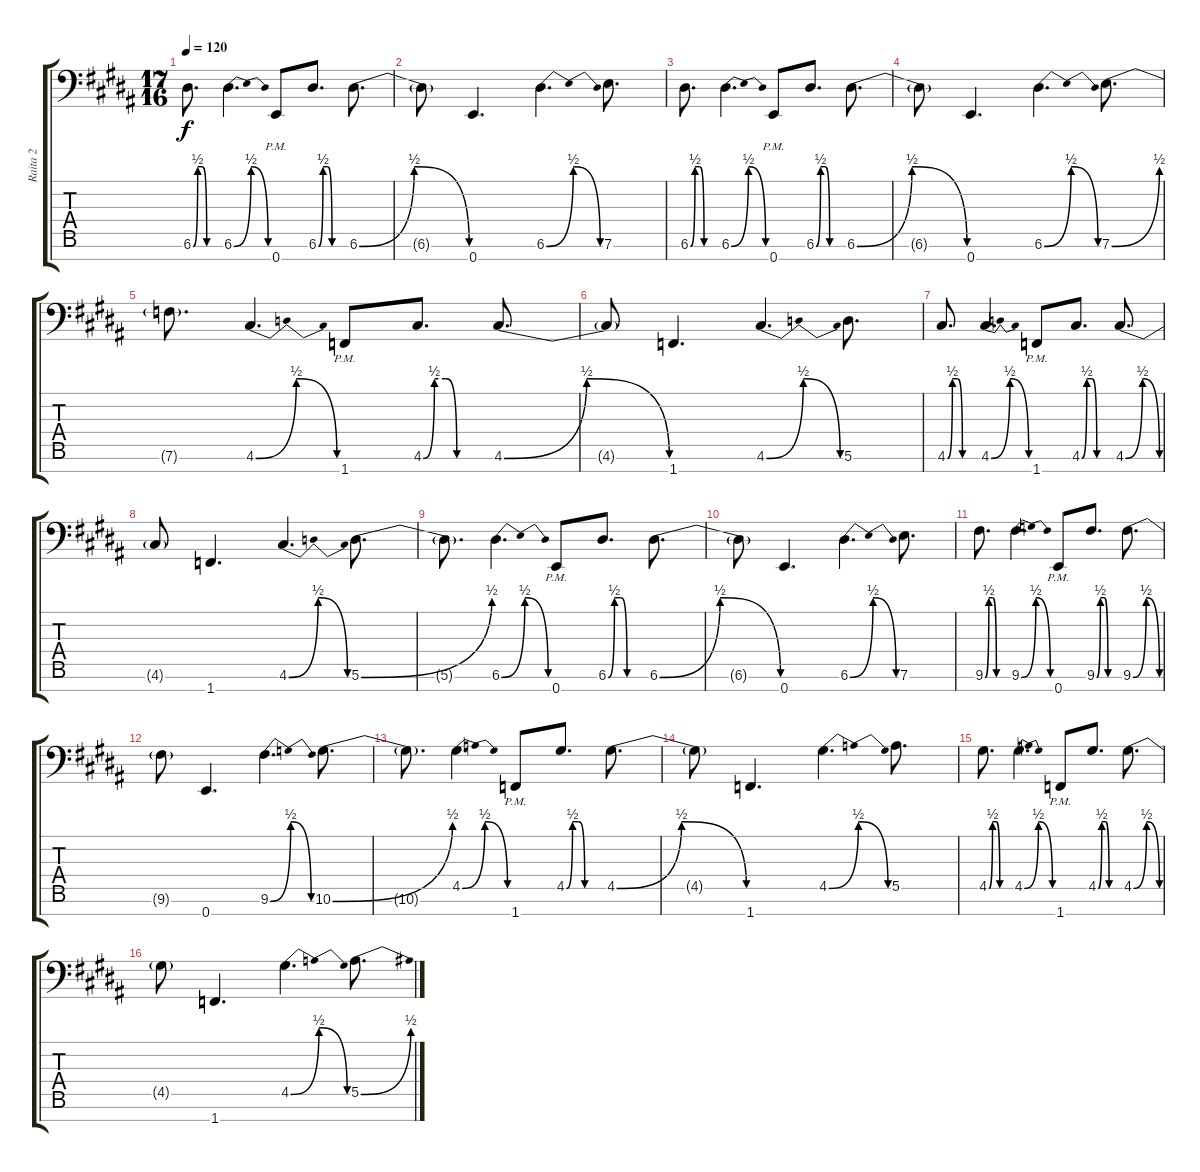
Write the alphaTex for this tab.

\track ("Raita 2" "Raita 2") {instrument overdrivenguitar}
\staff {score tabs}
\tuning (B3 G3 D3 A2 E2 A1 E1) {hide}
\ts (17 16)
\tempo 120
\clef f4
\ks g#minor
6.6{be (custom 0 0 10 2 20 2 30 0 60 0)}.8{d dy f} 6.6{be (bendrelease 0 0 10 2 20 2 60 0)}.4{d} 0.7{pm}.8 6.6{be (custom 0 0 10 2 20 2 30 0 60 0)}.8{d} 6.6{be (bendrelease 0 0 10 2 20 2 60 0)}.8{d} |
6.6{t}.8 0.7.4{d} 6.6{be (bendrelease 0 0 10 2 20 2 60 0)}.4{d} 7.6.8{d} |
6.6{be (custom 0 0 10 2 20 2 30 0 60 0)}.8{d} 6.6{be (bendrelease 0 0 10 2 20 2 60 0)}.4{d} 0.7{pm}.8 6.6{be (custom 0 0 10 2 20 2 30 0 60 0)}.8{d} 6.6{be (bendrelease 0 0 10 2 20 2 60 0)}.8{d} |
6.6{t}.8 0.7.4{d} 6.6{be (bendrelease 0 0 10 2 20 2 60 0)}.4{d} 7.6{be (bend 0 0 60 2)}.8{d} |
7.6{t}.8{d} 4.6{be (bendrelease 0 0 10 2 20 2 60 0)}.4{d} 1.7{pm}.8 4.6{be (custom 0 0 10 2 20 2 30 0 60 0)}.8{d} 4.6{be (bendrelease 0 0 10 2 20 2 60 0)}.8{d} |
4.6{t}.8 1.7.4{d} 4.6{be (bendrelease 0 0 10 2 20 2 60 0)}.4{d} 5.6.8{d} |
4.6{be (custom 0 0 10 2 20 2 30 0 60 0)}.8{d} 4.6{be (bendrelease 0 0 10 2 20 2 60 0)}.4{d} 1.7{pm}.8 4.6{be (custom 0 0 10 2 20 2 30 0 60 0)}.8{d} 4.6{be (bendrelease 0 0 10 2 20 2 60 0)}.8{d} |
4.6{t}.8 1.7.4{d} 4.6{be (bendrelease 0 0 10 2 20 2 60 0)}.4{d} 5.6{be (bend 0 0 60 2)}.8{d} |
5.6{t}.8{d} 6.6{be (bendrelease 0 0 10 2 20 2 60 0)}.4{d} 0.7{pm}.8 6.6{be (custom 0 0 10 2 20 2 30 0 60 0)}.8{d} 6.6{be (bendrelease 0 0 10 2 20 2 60 0)}.8{d} |
6.6{t}.8 0.7.4{d} 6.6{be (bendrelease 0 0 10 2 20 2 60 0)}.4{d} 7.6.8{d} |
9.6{be (custom 0 0 10 2 20 2 30 0 60 0)}.8{d} 9.6{be (bendrelease 0 0 10 2 20 2 60 0)}.4{d} 0.7{pm}.8 9.6{be (custom 0 0 10 2 20 2 30 0 60 0)}.8{d} 9.6{be (bendrelease 0 0 10 2 20 2 60 0)}.8{d} |
9.6{t}.8 0.7.4{d} 9.6{be (bendrelease 0 0 10 2 20 2 60 0)}.4{d} 10.6{be (bend 0 0 60 2)}.8{d} |
10.6{t}.8{d} 4.5{be (bendrelease 0 0 10 2 20 2 60 0)}.4{d} 1.7{pm}.8 4.5{be (custom 0 0 10 2 20 2 30 0 60 0)}.8{d} 4.5{be (bendrelease 0 0 10 2 20 2 60 0)}.8{d} |
4.5{t}.8 1.7.4{d} 4.5{be (bendrelease 0 0 10 2 20 2 60 0)}.4{d} 5.5.8{d} |
4.5{be (custom 0 0 10 2 20 2 30 0 60 0)}.8{d} 4.5{be (bendrelease 0 0 10 2 20 2 60 0)}.4{d} 1.7{pm}.8 4.5{be (custom 0 0 10 2 20 2 30 0 60 0)}.8{d} 4.5{be (bendrelease 0 0 10 2 20 2 60 0)}.8{d} |
4.5{t}.8 1.7.4{d} 4.5{be (bendrelease 0 0 10 2 20 2 60 0)}.4{d} 5.5{be (bend 0 0 60 2)}.8{d}
